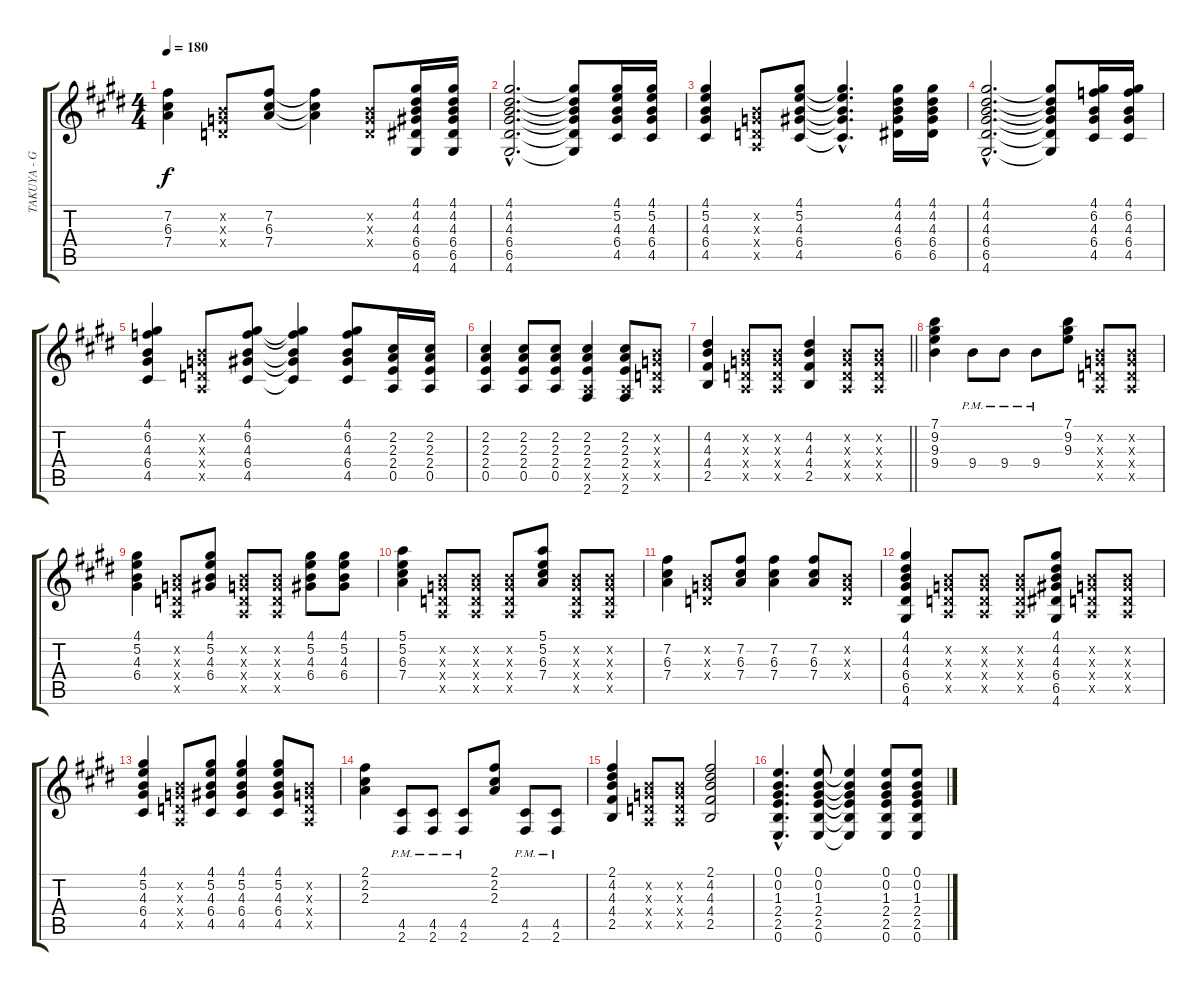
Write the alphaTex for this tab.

\track ("TAKUYA - Guitar 1" "TAKUYA - G") {instrument overdrivenguitar}
\staff {score tabs}
\tuning (E4 B3 G3 D3 A2 E2) {hide}
\ts (4 4)
\tempo 180
\clef g2
\ks e
(7.2 6.3 7.4).4{dy f} (0.2{x} 0.3{x} 0.4{x}).8 (7.2 6.3 7.4).8 (7.2{t} 6.3{t} 7.4{t}).4 (0.2{x} 0.3{x} 0.4{x}).8 (4.1 4.2 4.3 6.4 6.5 4.6).16 (4.1 4.2 4.3 6.4 6.5 4.6).16 |
(4.1{hac} 4.2{hac} 4.3{hac} 6.4{hac} 6.5{hac} 4.6{hac}).2{d} (4.1{t} 4.2{t} 4.3{t} 6.4{t} 6.5{t} 4.6{t}).8 (4.1 5.2 4.3 6.4 4.5).16 (4.1 5.2 4.3 6.4 4.5).16 |
(4.1 5.2 4.3 6.4 4.5).4 (0.2{x} 0.3{x} 0.4{x} 0.5{x}).8 (4.1 5.2 4.3 6.4 4.5).8 (4.1{hac t} 5.2{hac t} 4.3{hac t} 6.4{hac t} 4.5{hac t}).4{d} (4.1 4.2 4.3 6.4 6.5).16 (4.1 4.2 4.3 6.4 6.5).16 |
(4.1{hac} 4.2{hac} 4.3{hac} 6.4{hac} 6.5{hac} 4.6{hac}).2{d} (4.1{t} 4.2{t} 4.3{t} 6.4{t} 6.5{t} 4.6{t}).8 (4.1 6.2 4.3 6.4 4.5).16 (4.1 6.2 4.3 6.4 4.5).16 |
(4.1 6.2 4.3 6.4 4.5).4 (0.2{x} 0.3{x} 0.4{x} 0.5{x}).8 (4.1 6.2 4.3 6.4 4.5).8 (4.1{t} 6.2{t} 4.3{t} 6.4{t} 4.5{t}).4 (4.1 6.2 4.3 6.4 4.5).8 (2.2 2.3 2.4 0.5).16 (2.2 2.3 2.4 0.5).16 |
(2.2 2.3 2.4 0.5).4 (2.2 2.3 2.4 0.5).8 (2.2 2.3 2.4 0.5).8 (2.2 2.3 2.4 0.5{x} 2.6).4 (2.2 2.3 2.4 0.5{x} 2.6).8 (0.2{x} 0.3{x} 0.4{x} 0.5{x}).8 |
\barLineRight lightlight
(4.2 4.3 4.4 2.5).4 (0.2{x} 0.3{x} 0.4{x} 0.5{x}).8 (0.2{x} 0.3{x} 0.4{x} 0.5{x}).8 (4.2 4.3 4.4 2.5).4 (0.2{x} 0.3{x} 0.4{x} 0.5{x}).8 (0.2{x} 0.3{x} 0.4{x} 0.5{x}).8 |
(7.1 9.2 9.3 9.4).4 9.4{pm}.8 9.4{pm}.8 9.4{pm}.8 (7.1 9.2 9.3).8 (0.2{x} 0.3{x} 0.4{x} 0.5{x}).8 (0.2{x} 0.3{x} 0.4{x} 0.5{x}).8 |
(4.1 5.2 4.3 6.4).4 (0.2{x} 0.3{x} 0.4{x} 0.5{x}).8 (4.1 5.2 4.3 6.4).8 (0.2{x} 0.3{x} 0.4{x} 0.5{x}).8 (0.2{x} 0.3{x} 0.4{x} 0.5{x}).8 (4.1 5.2 4.3 6.4).8 (4.1 5.2 4.3 6.4).8 |
(5.1 5.2 6.3 7.4).4 (0.2{x} 0.3{x} 0.4{x} 0.5{x}).8 (0.2{x} 0.3{x} 0.4{x} 0.5{x}).8 (0.2{x} 0.3{x} 0.4{x} 0.5{x}).8 (5.1 5.2 6.3 7.4).8 (0.2{x} 0.3{x} 0.4{x} 0.5{x}).8 (0.2{x} 0.3{x} 0.4{x} 0.5{x}).8 |
(7.2 6.3 7.4).4 (0.2{x} 0.3{x} 0.4{x}).8 (7.2 6.3 7.4).8 (7.2 6.3 7.4).4 (7.2 6.3 7.4).8 (0.2{x} 0.3{x} 0.4{x}).8 |
(4.1 4.2 4.3 6.4 6.5 4.6).4 (0.2{x} 0.3{x} 0.4{x} 0.5{x}).8 (0.2{x} 0.3{x} 0.4{x} 0.5{x}).8 (0.2{x} 0.3{x} 0.4{x} 0.5{x}).8 (4.1 4.2 4.3 6.4 6.5 4.6).8 (0.2{x} 0.3{x} 0.4{x} 0.5{x}).8 (0.2{x} 0.3{x} 0.4{x} 0.5{x}).8 |
(4.1 5.2 4.3 6.4 4.5).4 (0.2{x} 0.3{x} 0.4{x} 0.5{x}).8 (4.1 5.2 4.3 6.4 4.5).8 (4.1 5.2 4.3 6.4 4.5).4 (4.1 5.2 4.3 6.4 4.5).8 (0.2{x} 0.3{x} 0.4{x} 0.5{x}).8 |
(2.1 2.2 2.3).4 (4.5{pm} 2.6{pm}).8 (4.5{pm} 2.6{pm}).8 (4.5{pm} 2.6{pm}).8 (2.1 2.2 2.3).8 (4.5{pm} 2.6{pm}).8 (4.5{pm} 2.6{pm}).8 |
(2.1 4.2 4.3 4.4 2.5).4 (0.2{x} 0.3{x} 0.4{x} 0.5{x}).8 (0.2{x} 0.3{x} 0.4{x} 0.5{x}).8 (2.1 4.2 4.3 4.4 2.5).2 |
(0.1{hac} 0.2{hac} 1.3{hac} 2.4{hac} 2.5{hac} 0.6{hac}).4{d} (0.1 0.2 1.3 2.4 2.5 0.6).8 (0.1{t} 0.2{t} 1.3{t} 2.4{t} 2.5{t} 0.6{t}).4 (0.1 0.2 1.3 2.4 2.5 0.6).8 (0.1 0.2 1.3 2.4 2.5 0.6).8
